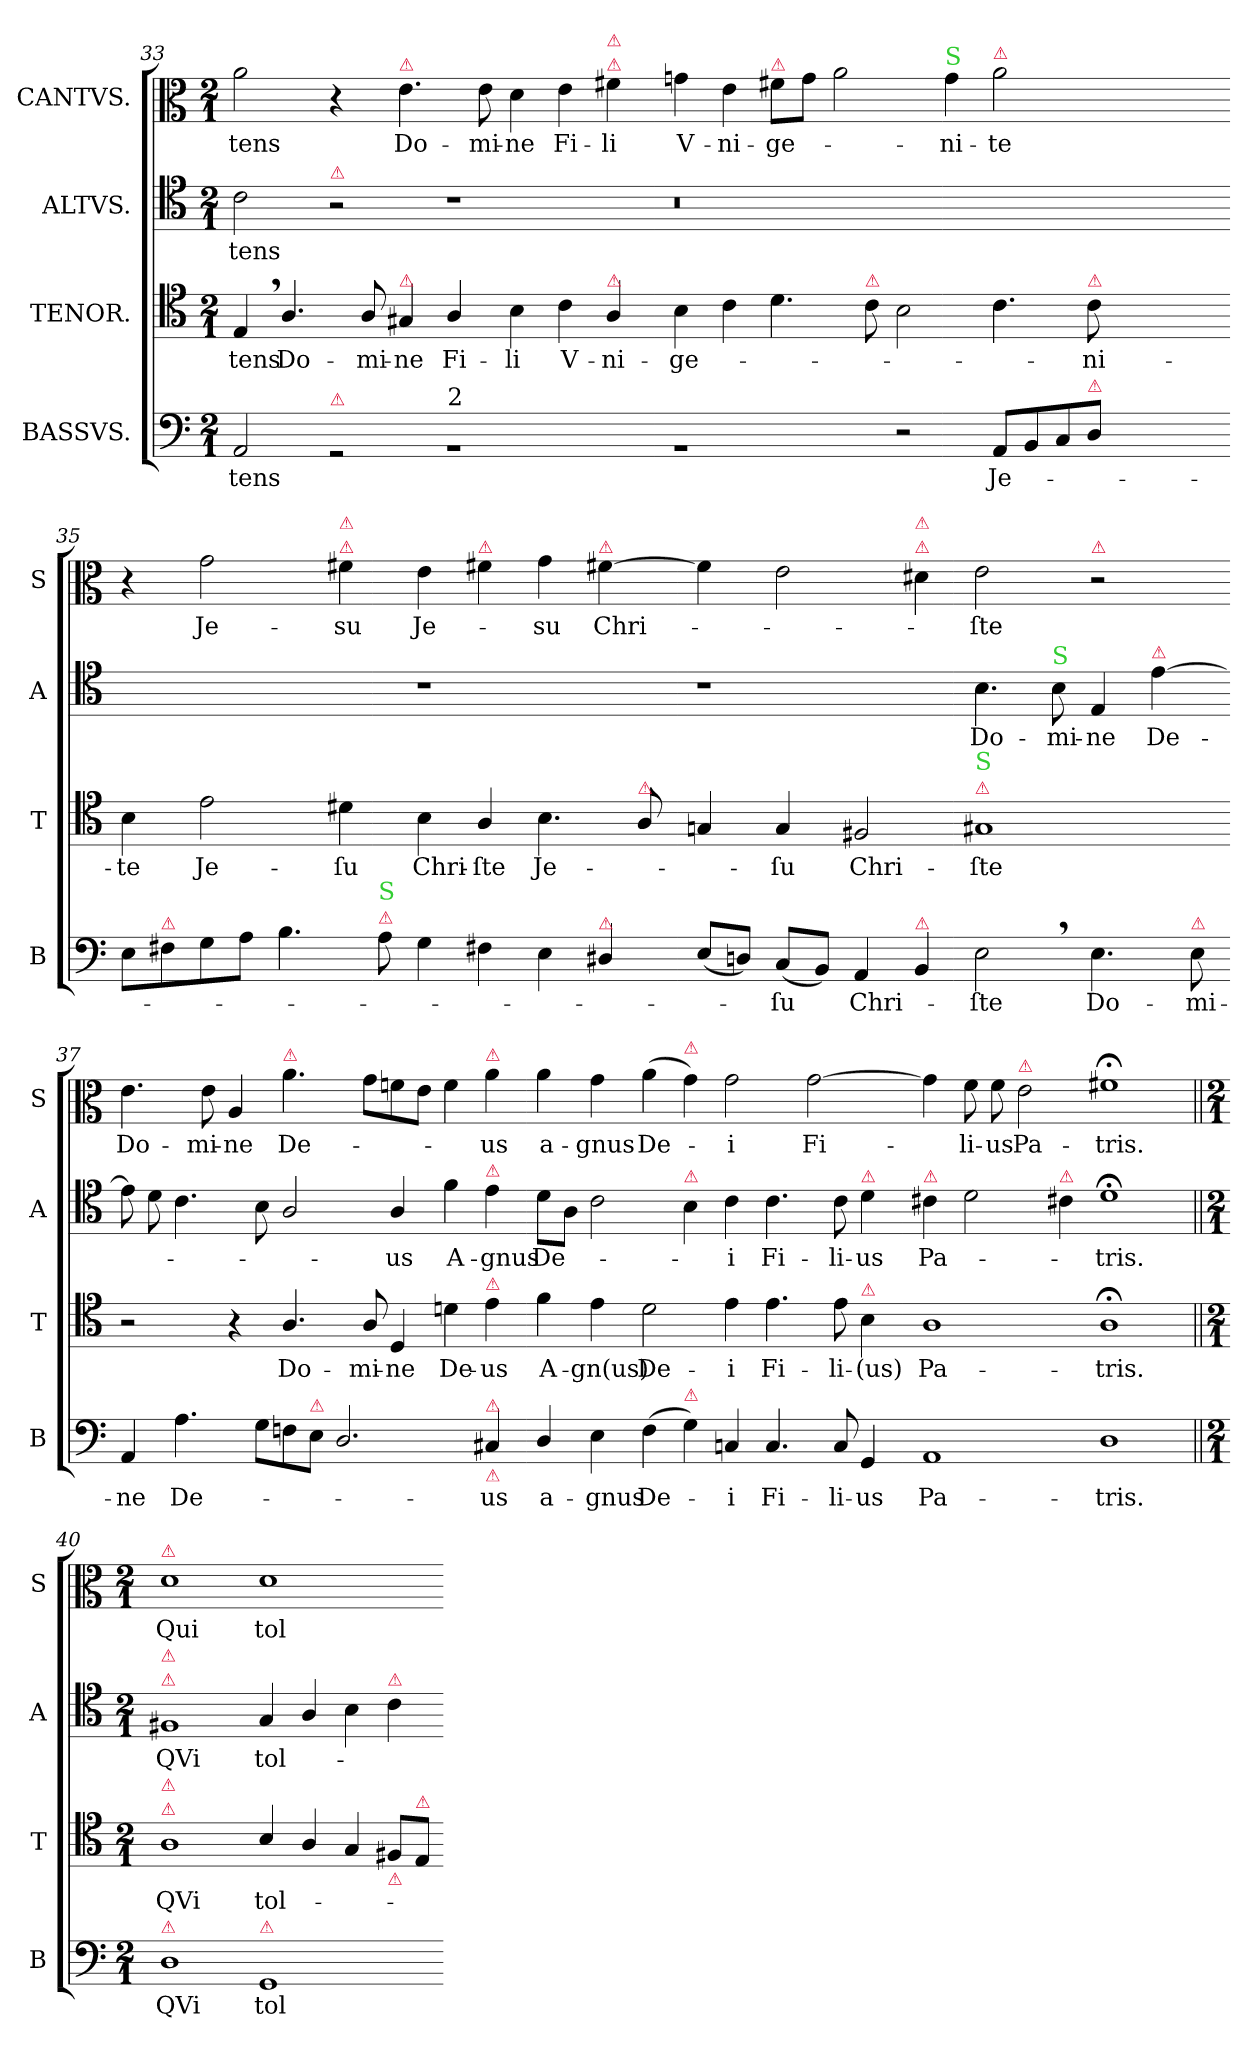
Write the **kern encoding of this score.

**kern	**text	**kern	**text	**kern	**text	**kern	**text
*part4	*part4	*part3	*part3	*part2	*part2	*part1	*part1
*staff4	*staff4	*staff3	*staff3	*staff2	*staff2	*staff1	*staff1
*I"BASSVS.	*	*I"TENOR.	*	*I"ALTVS.	*	*I"CANTVS.	*
*I'B	*	*I'T	*	*I'A	*	*I'S	*
*clefF4	*	*clefC4	*	*clefC4	*	*clefC3	*
*k[]	*	*k[]	*	*k[]	*	*k[]	*
*M2/1	*	*M2/1	*	*M2/1	*	*M2/1	*
=33	=33	=33	=33	=33	=33	=33	=33
2AA/	-tens	4E,/	-tens	2c\	-tens	2a\	-tens
.	.	4.A/	Do-	.	.	.	.
!	!	!	!	!LO:TX:a:color=crimson:t=⚠	!	!	!
!LO:TX:a:color=crimson:t=⚠	!	!	!	!	!	!	!
2rGG	.	.	.	2r	.	4r	.
.	.	8A/	-mi-	.	.	.	.
!	!	!	!	!	!	!LO:TX:a:color=crimson:t=⚠	!
!	!	!LO:TX:a:color=crimson:t=⚠	!	!	!	!	!
.	.	4G#X/	-ne	.	.	4.e\	Do-
!LO:TX:a:t=2	!	!	!	!	!	!	!
1rBB	.	4A/	Fi-	1r	.	.	.
.	.	.	.	.	.	8e\	-mi-
.	.	4B\	-li	.	.	4d\	-ne
.	.	4c\	V-	.	.	4e\	Fi-
!	!	!	!	!	!	!LO:TX:a:color=crimson:t=⚠	!
!	!	!	!	!	!	!LO:TX:a:color=crimson:t=⚠	!
!	!	!LO:TX:a:color=crimson:t=⚠	!	!	!	!	!
.	.	4A/	-ni-	.	.	4f#X\	-li
=34-	=34-	=34-	=34-	=34-	=34-	=34-	=34-
1rBB	.	4B\	-ge-	0.r	.	4gn\	V-
.	.	4c\	.	.	.	4e\	-ni-
!	!	!	!	!	!	!LO:TX:a:color=crimson:t=⚠	!
.	.	4.d\	.	.	.	8f#X\L	-ge-
.	.	.	.	.	.	8g\J	.
.	.	.	.	.	.	2a\	.
!	!	!LO:TX:a:color=crimson:t=⚠	!	!	!	!	!
.	.	8c\	.	.	.	.	.
2r	.	2B\	.	.	.	.	.
!	!	!	!	!	!	!LO:TX:a:color=limegreen:t=S	!
.	.	.	.	.	.	4g\	-ni-
!	!	!	!	!	!	!LO:TX:a:color=crimson:t=⚠	!
8AA/L	Je-	4.c\	.	.	.	2a\	-te
8BB/	.	.	.	.	.	.	.
8C/	.	.	.	.	.	.	.
!	!	!LO:TX:a:color=crimson:t=⚠	!	!	!	!	!
!LO:TX:a:color=crimson:t=⚠	!	!	!	!	!	!	!
8D/J	.	8c\	-ni-	.	.	.	.
1ryy	.	1ryy	.	.	.	1ryy	.
=35-	=35-	=35-	=35-	=35-	=35-	=35-	=35-
8E\L	.	4B\	-te	1ryy	.	4r	.
!LO:TX:a:color=crimson:t=⚠	!	!	!	!	!	!	!
8F#X\	.	.	.	.	.	.	.
8G\	.	2e\	Je-	.	.	2g\	Je-
8A\J	.	.	.	.	.	.	.
4.B\	.	.	.	.	.	.	.
!	!	!	!	!	!	!LO:TX:a:color=crimson:t=⚠	!
!	!	!	!	!	!	!LO:TX:a:color=crimson:t=⚠	!
.	.	4d#X\	-ſu	.	.	4f#X\	-su
!LO:TX:a:color=crimson:t=⚠	!	!	!	!	!	!	!
!LO:TX:a:color=limegreen:t=S	!	!	!	!	!	!	!
8A\	.	.	.	.	.	.	.
4G\	.	4B\	Chri-	1r	.	4e\	Je-
!	!	!	!	!	!	!LO:TX:a:color=crimson:t=⚠	!
4F#X\	.	4A/	-ſte	.	.	4f#X\	.
4E\	.	4.B\	Je-	.	.	4g\	-su
!	!	!	!	!	!	!LO:TX:a:color=crimson:t=⚠	!
!LO:TX:a:color=crimson:t=⚠	!	!	!	!	!	!	!
4D#X/	.	.	.	.	.	[4f#X\	Chri-
!	!	!LO:TX:a:color=crimson:t=⚠	!	!	!	!	!
.	.	8A/	.	.	.	.	.
=36-	=36-	=36-	=36-	=36-	=36-	=36-	=36-
(8E/L	.	4Gn/	.	1r	.	4f#\]	.
8Dn/J)	.	.	.	.	.	.	.
(8C/L	-ſu	4G/	-ſu	.	.	2e\	.
8BB/J)	.	.	.	.	.	.	.
4AA/	Chri-	2F#X/	Chri-	.	.	.	.
!	!	!	!	!	!	!LO:TX:a:color=crimson:t=⚠	!
!	!	!	!	!	!	!LO:TX:a:color=crimson:t=⚠	!
!LO:TX:a:color=crimson:t=⚠	!	!	!	!	!	!	!
4BB/	.	.	.	.	.	4d#X\	.
!	!	!LO:TX:a:color=crimson:t=⚠	!	!	!	!	!
!	!	!LO:TX:a:color=limegreen:t=S	!	!	!	!	!
2E,\	-ſte	1G#X	-ſte	4.B\	Do-	2e\	-ſte
!	!	!	!	!LO:TX:a:color=limegreen:t=S	!	!	!
.	.	.	.	8B\	-mi-	.	.
!	!	!	!	!	!	!LO:TX:a:color=crimson:t=⚠	!
4.E\	Do-	.	.	4E/	-ne	2r	.
!	!	!	!	!LO:TX:a:color=crimson:t=⚠	!	!	!
.	.	.	.	[4e\	De-	.	.
!LO:TX:a:color=crimson:t=⚠	!	!	!	!	!	!	!
8E\	-mi-	.	.	.	.	.	.
=37-	=37-	=37-	=37-	=37-	=37-	=37-	=37-
4AA/	-ne	2r	.	8e\]	.	4.e\	Do-
.	.	.	.	8d\	.	.	.
4.A\	De-	.	.	4.c\	.	.	.
.	.	.	.	.	.	8e\	-mi-
.	.	4r	.	.	.	4A/	-ne
8G\L	.	.	.	8B\	.	.	.
!	!	!	!	!	!	!LO:TX:a:color=crimson:t=⚠	!
8Fn\	.	4.A/	Do-	2A/	.	4.a\	De-
!LO:TX:a:color=crimson:t=⚠	!	!	!	!	!	!	!
8E\J	.	.	.	.	.	.	.
2.D/	.	.	.	.	.	.	.
.	.	8A/	-mi-	.	.	8g\L	.
.	.	4D/	-ne	4A/	-us	8fn\	.
.	.	.	.	.	.	8e\J	.
.	.	4dn\	De-	4f\	A-	4f\	.
!	!	!	!	!	!	!LO:TX:a:color=crimson:t=⚠	!
!	!	!	!	!LO:TX:a:color=crimson:t=⚠	!	!	!
!	!	!LO:TX:a:color=crimson:t=⚠	!	!	!	!	!
!LO:TX:a:color=crimson:t=⚠	!	!	!	!	!	!	!
!LO:TX:b:color=crimson:t=⚠	!	!	!	!	!	!	!
4C#X/	-us	4e\	-us	4e\	-gnus	4a\	-us
=38-	=38-	=38-	=38-	=38-	=38-	=38-	=38-
4D/	a-	4f\	A-	8d\L	De-	4a\	a-
.	.	.	.	8A\J	.	.	.
4E\	-gnus	4e\	-gn(us)	2c\	.	4g\	-gnus
(4F\	De-	2d\	De-	.	.	(4a\	De-
!	!	!	!	!	!	!LO:TX:a:color=crimson:t=⚠	!
!	!	!	!	!LO:TX:a:color=crimson:t=⚠	!	!	!
!LO:TX:a:color=crimson:t=⚠	!	!	!	!	!	!	!
4G\)	.	.	.	4B\	.	4g\)	.
4Cn/	-i	4e\	-i	4c\	-i	2g\	-i
4.C/	Fi-	4.e\	Fi-	4.c\	Fi-	.	.
.	.	.	.	.	.	[2g\	Fi-
8C/	-li-	8e\	-li-	8c\	-li-	.	.
!	!	!	!	!LO:TX:a:color=crimson:t=⚠	!	!	!
!	!	!LO:TX:a:color=crimson:t=⚠	!	!	!	!	!
4GG/	-us	4B\	-(us)	4d\	-us	.	.
=39-	=39-	=39-	=39-	=39-	=39-	=39-	=39-
!	!	!	!	!LO:TX:a:color=crimson:t=⚠	!	!	!
1AA	Pa-	1A	Pa-	4c#X\	Pa-	4g\]	.
.	.	.	.	2d\	.	8f\	-li-
.	.	.	.	.	.	8f\	-us
!	!	!	!	!	!	!LO:TX:a:color=crimson:t=⚠	!
.	.	.	.	.	.	2e\	Pa-
!	!	!	!	!LO:TX:a:color=crimson:t=⚠	!	!	!
.	.	.	.	4c#X\	.	.	.
1D	-tris.	1A;<	-tris.	1d;	-tris.	1f#X;	-tris.
=40||	=40||	=40||	=40||	=40||	=40||	=40||	=40||
*M2/1	*	*M2/1	*	*M2/1	*	*M2/1	*
!	!	!	!	!	!	!LO:TX:a:color=crimson:t=⚠	!
!	!	!	!	!LO:TX:a:color=crimson:t=⚠	!	!	!
!	!	!	!	!LO:TX:a:color=crimson:t=⚠	!	!	!
!	!	!LO:TX:a:color=crimson:t=⚠	!	!	!	!	!
!	!	!LO:TX:a:color=crimson:t=⚠	!	!	!	!	!
!LO:TX:a:color=crimson:t=⚠	!	!	!	!	!	!	!
1D	QVi	1A	QVi	1F#X	QVi	1d	Qui
!LO:TX:a:color=crimson:t=⚠	!	!	!	!	!	!	!
1GG	tol-	4B/	tol-	4G/	tol-	1d	tol-
.	.	4A/	.	4A/	.	.	.
.	.	4G/	.	4B\	.	.	.
!	!	!	!	!LO:TX:a:color=crimson:t=⚠	!	!	!
!	!	!LO:TX:b:color=crimson:t=⚠	!	!	!	!	!
.	.	8F#X/L	.	4c\	.	.	.
!	!	!LO:TX:a:color=crimson:t=⚠	!	!	!	!	!
.	.	8E/J	.	.	.	.	.
=-	=-	=-	=-	=-	=-	=-	=-
*-	*-	*-	*-	*-	*-	*-	*-
